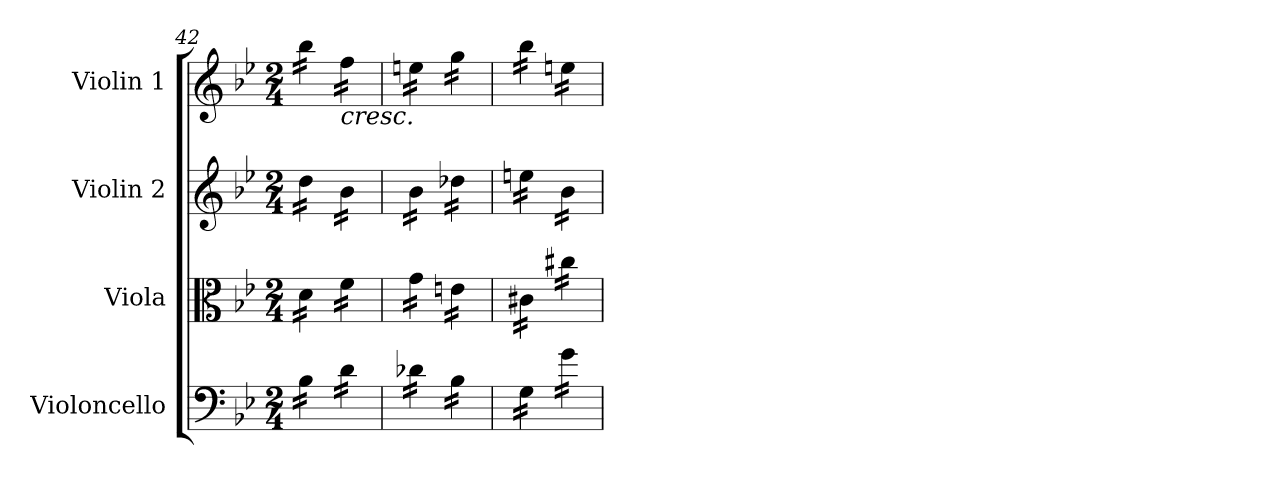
**kern	**kern	**kern	**kern
*part4	*part3	*part2	*part1
*staff4	*staff3	*staff2	*staff1
*I"Violoncello	*I"Viola	*I"Violin 2	*I"Violin 1
*I'Vc	*I'Vla	*I'Vln	*I'Vln
*clefF4	*clefC3	*clefG2	*clefG2
*k[b-e-]	*k[b-e-]	*k[b-e-]	*k[b-e-]
*M2/4	*M2/4	*M2/4	*M2/4
=42	=42	=42	=42
!	!	!LO:TX:b:i:t=cresc.	!
!	!LO:TX:b:i:t=cresc.	!	!
!LO:TX:b:i:t=cresc.	!	!	!
*tremolo	*	*	*
*	*tremolo	*	*
*	*	*tremolo	*
*	*	*	*tremolo
16B-\LL	16d\LL	16dd\LL	16bb-\LL
16B-\	16d\	16dd\	16bb-\
16B-\	16d\	16dd\	16bb-\
16B-\JJ	16d\JJ	16dd\JJ	16bb-\JJ
!	!	!	!LO:TX:b:i:t=cresc.
16d\LL	16f\LL	16b-\LL	16ff\LL
16d\	16f\	16b-\	16ff\
16d\	16f\	16b-\	16ff\
16d\JJ	16f\JJ	16b-\JJ	16ff\JJ
=43	=43	=43	=43
16d-X\LL	16g\LL	16b-\LL	16een\LL
16d-X\	16g\	16b-\	16een\
16d-X\	16g\	16b-\	16een\
16d-X\JJ	16g\JJ	16b-\JJ	16een\JJ
16B-\LL	16en\LL	16dd-X\LL	16gg\LL
16B-\	16en\	16dd-X\	16gg\
16B-\	16en\	16dd-X\	16gg\
16B-\JJ	16en\JJ	16dd-X\JJ	16gg\JJ
!!LO:LB:g=z
=44	=44	=44	=44
16G\LL	16c#X\LL	16een\LL	16bb-\LL
16G\	16c#X\	16een\	16bb-\
16G\	16c#X\	16een\	16bb-\
16G\JJ	16c#X\JJ	16een\JJ	16bb-\JJ
16g\LL	16cc#X\LL	16b-\LL	16een\LL
16g\	16cc#X\	16b-\	16een\
16g\	16cc#X\	16b-\	16een\
16g\JJ	16cc#X\JJ	16b-\JJ	16een\JJ
*	*	*	*Xtremolo
*	*	*Xtremolo	*
*	*Xtremolo	*	*
*Xtremolo	*	*	*
=	=	=	=
*-	*-	*-	*-
